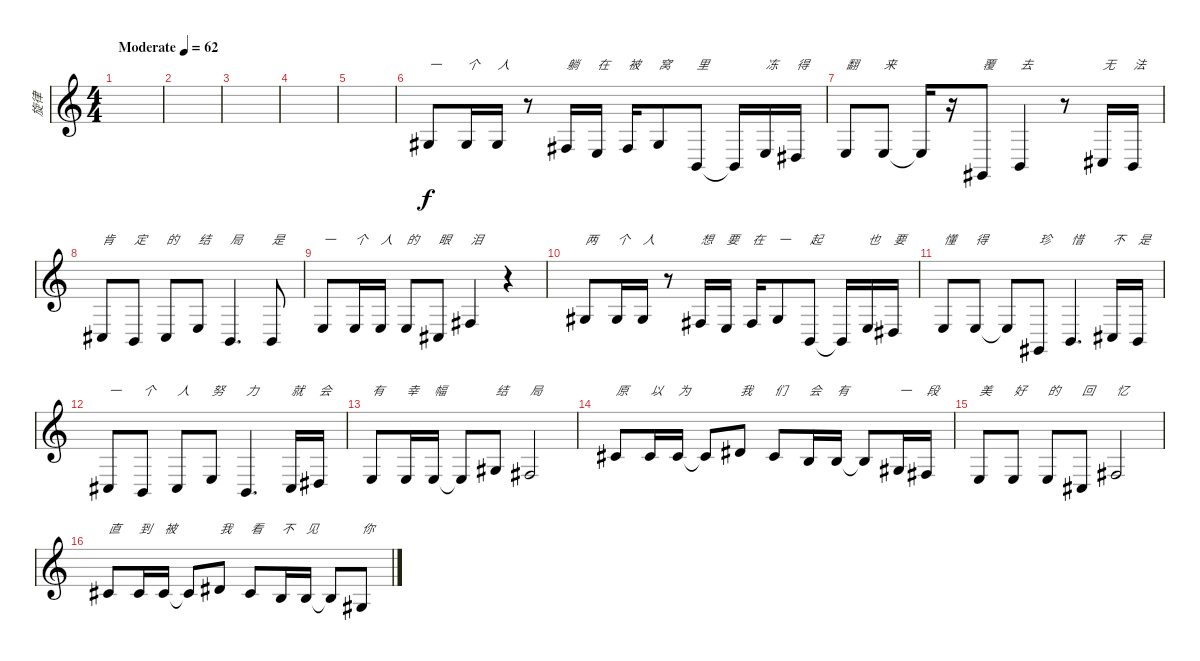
\track ("旋律" "旋律") {instrument reedorgan}
\staff {score}
\tuning (E4 B3 G3 D3 A2 E2) {hide}
\ts (4 4)
\tempo (62 "Moderate")
\clef g2
\ks c
|
|
|
|
|
6.4.8{txt "一"} 6.4.16{txt "个"} 6.4.16{txt "人"} r.8 4.4.16{txt "躺"} 7.5.16{txt "在"} 4.4.16{txt "被"} 6.4.8{txt "窝"} 7.6.8{txt "里"} 7.6{t}.16 7.5.16{txt "冻"} 6.5.16{txt "得"} |
7.5.8{txt "翻"} 7.5.8{txt "来"} 7.5{t}.16 r.16 4.6.8{txt "覆"} 7.6.4{txt "去"} r.8 4.5.16{txt "无"} 7.6.16{txt "法"} |
4.5.8{txt "肯"} 7.6.8{txt "定 "} 4.5.8{txt "的"} 7.5.8{txt "结"} 7.6.4{d txt "局 "} 7.6.8{txt "是"} |
7.5.8{txt "一"} 7.5.16{txt "个"} 7.5.16{txt "人"} 7.5.8{txt "的"} 4.5.8{txt "眼"} 4.4.4{txt "泪"} r.4 |
6.4.8{txt "两"} 6.4.16{txt "个"} 6.4.16{txt "人"} r.8 4.4.16{txt "想"} 7.5.16{txt "要"} 4.4.16{txt "在"} 6.4.8{txt "一"} 7.6.8{txt "起"} 7.6{t}.16 7.5.16{txt "也"} 6.5.16{txt "要"} |
7.5.8{txt "懂"} 7.5.8{txt "得"} 7.5{t}.8 4.6.8{txt "珍"} 7.6.4{d txt "惜"} 4.5.16{txt "不"} 7.6.16{txt "是"} |
4.5.8{txt "一"} 7.6.8{txt "个"} 4.5.8{txt "人"} 7.5.8{txt "努"} 7.6.4{d txt "力"} 4.5.16{txt "就"} 6.5.16{txt "会"} |
7.5.8{txt "有"} 7.5.16{txt "幸"} 7.5.16{txt "幅"} 7.5{t}.8 6.4.8{txt "结"} 4.4.2{txt "局"} |
6.3.8{txt "原"} 6.3.16{txt "以"} 6.3.16{txt "为"} 6.3{t}.8 4.2.8{txt "我"} 6.3.8{txt "们"} 4.3.16{txt "会"} 4.3.16{txt "有"} 4.3{t}.8 6.4.16{txt "一"} 4.4.16{txt "段"} |
7.5.8{txt "美"} 7.5.8{txt "好"} 7.5.8{txt "的"} 4.5.8{txt "回"} 4.4.2{txt "忆"} |
6.3.8{txt "直"} 6.3.16{txt "到"} 6.3.16{txt "被"} 6.3{t}.8 4.2.8{txt "我"} 6.3.8{txt "看"} 4.3.16{txt "不"} 4.3.16{txt "见"} 4.3{t}.8 6.4.8{txt "你"}
